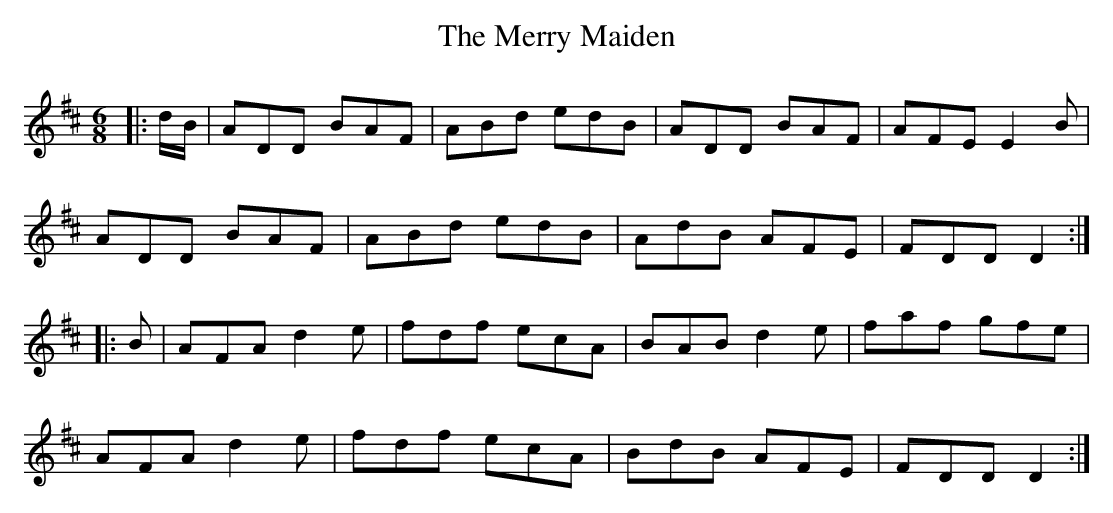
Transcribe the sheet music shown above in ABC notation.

X:1
T: The Merry Maiden
M: 6/8
L: 1/8
K: Dmaj
|:d/B/|ADD BAF|ABd edB|ADD BAF|AFE E2B|
ADD BAF|ABd edB|AdB AFE|FDD D2:|
|:B|AFA d2e|fdf ecA|BAB d2e|faf gfe|
AFA d2e|fdf ecA|BdB AFE|FDD D2:|
